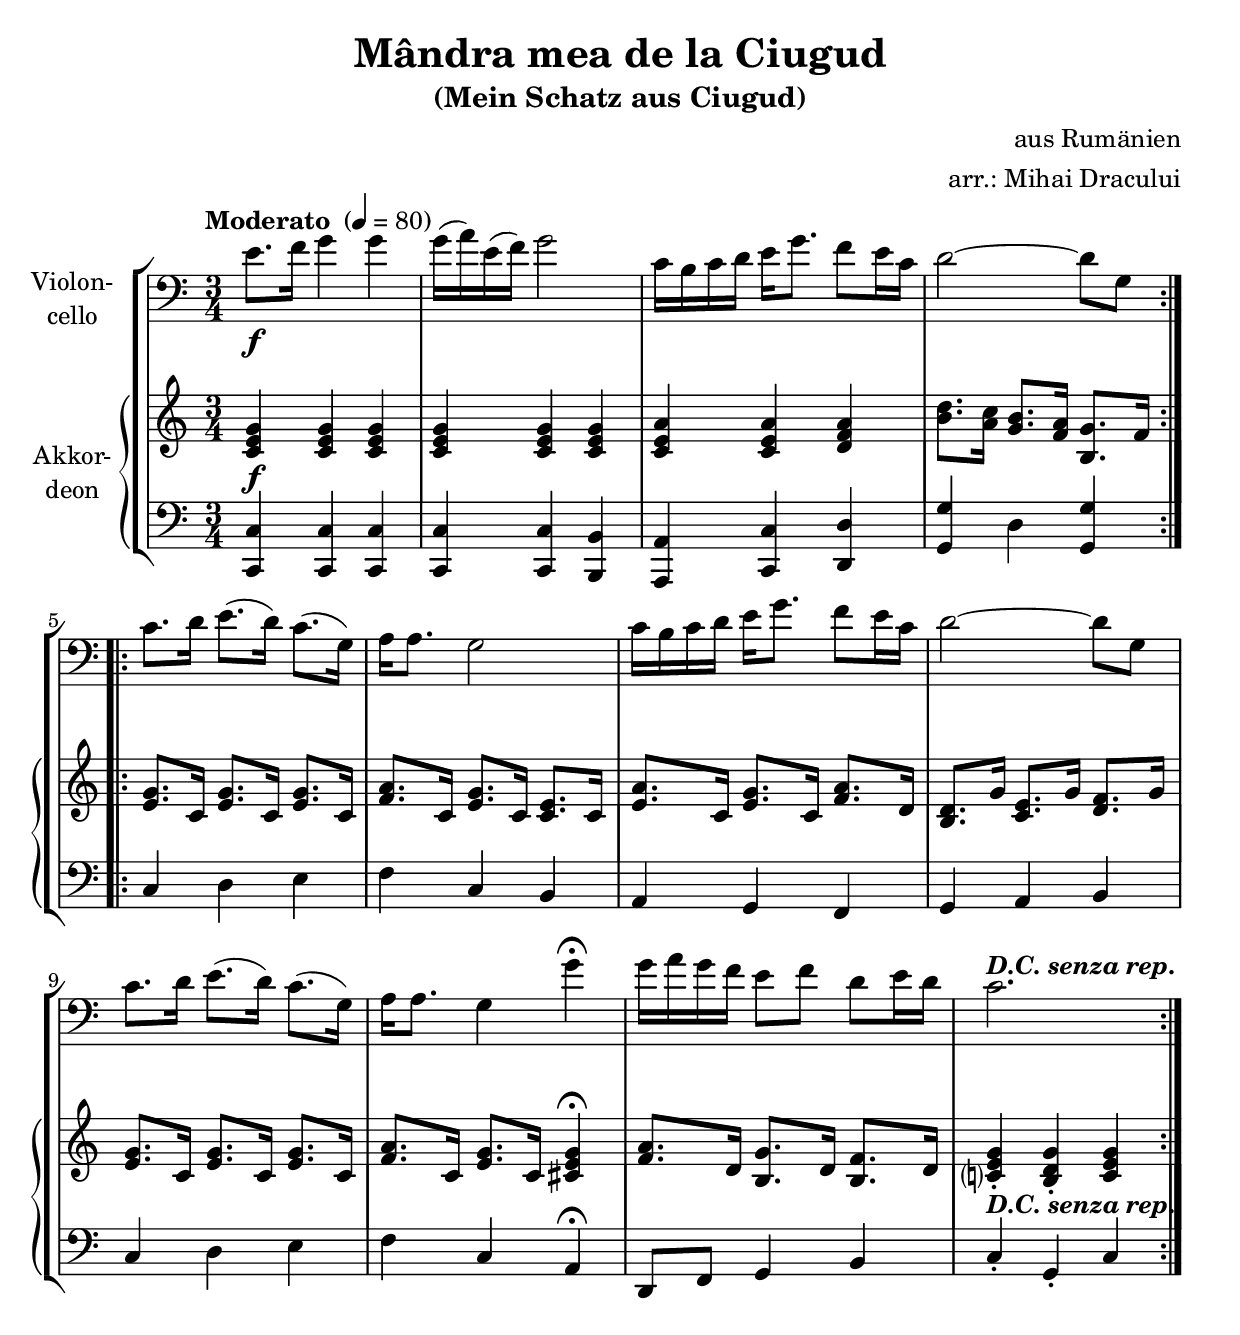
\version "2.18.2"
\include "deutsch.ly"
  
#(set-global-staff-size 22)

\header {
  title     = "Mândra mea de la Ciugud"
  subtitle  = "(Mein Schatz aus Ciugud)"
  composer  = "aus Rumänien"
  arranger  = "arr.: Mihai Dracului"
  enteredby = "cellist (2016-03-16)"
%  piece     = "()"
}

voiceconsts = {
  \time 3/4
  \key d \major
  \tempo "Moderato " 4=80
  \numericTimeSignature
  \compressFullBarRests
  % Set default beaming for all staves
%  \set Timing.beamExceptions = #'()
%  \set Timing.baseMoment     = #(ly:make-moment 1 8)
%  \set Timing.beatStructure  = #'(2 2 2 3)
}

%mikl = "harpsichord"
mist = "trumpet"
% mist = "string ensemble 1"
%mikl = "accordion"
mikl = "concertina"
%miba = "bassoon"
miba = "drawbar organ"

dcsr = \markup \bold \italic "D.C. senza rep."

va = \relative c' {
  \voiceconsts
  \clef "bass"

  \repeat volta 2 {
    fis8.\f g16 a4 a
    a16( h) fis( g) a2
    d,16 cis d e fis a8. g8 fis16 d
    e2~ e8 a,
  }

  \repeat volta 2 {
    d8. e16 fis8.( e16) d8.( a16)
    h h8. a2
    d16 cis d e fis a8. g8 fis16 d
    e2~ e8 a,

    d8. e16 fis8.( e16) d8.( a16)
    h h8. a4 a'\fermata
    a16 h a g fis8 g e fis16 e
    d2.^\dcsr
  }
}

vb = \relative c' {
  \voiceconsts
  \clef "treble"

  \repeat volta 2 {
    <d fis a>4 <d fis a> <d fis a>
    <d fis a> <d fis a> <d fis a>
    <d fis h> <d fis h> <e g h>
    <cis' e>8. <h d>16 <a cis>8. <g h>16 <cis, a'>8. g'16
  }

  \repeat volta 2 {
    <fis a>8. d16 <fis a>8. d16 <fis a>8. d16
    <g h>8. d16 <fis a>8. d16 <d fis>8. d16
    <fis h>8. d16 <fis a>8. d16 <g h>8. e16
    <cis e>8. a'16 <d, fis>8. a'16 <e g>8. a16

    <fis a>8. d16 <fis a>8. d16 <fis a>8. d16
    <g h>8. d16 <fis a>8. d16 <dis fis a>4\fermata
    <g h>8. e16 <cis a'>8. e16 <cis g'>8. e16
    <d? fis a>4-. <cis e a>-. <d fis a>
  }
}

vc = \relative c, {
  \voiceconsts
  \clef "bass"

  \repeat volta 2 {
    <d d'>4 <d d'> <d d'>
    <d d'> <d d'> <cis cis'>
    <h h'> <d d'> <e e'>
    <a a'> e' <a, a'>
  }

  \repeat volta 2 {
    d e fis
    g d cis
    h a g
    a h cis

    d e fis
    g d h\fermata
    e,8 g  a4 cis
    d-. a-. d
  }
}

dy = {
  s2.*11\f
  s2._\dcsr
}


music = \new StaffGroup <<
      \new Staff {
	\set Staff.midiInstrument = \mist
	\set Staff.instrumentName = \markup \center-column { "Violon-" "cello" }
	\transpose d c { \va }
      }

      \new PianoStaff <<
        \set PianoStaff.instrumentName = \markup \center-column { "Akkor-" "deon" }
        \set PianoStaff.midiInstrument = \mikl
        \new Staff {
          \transpose d c { \vb }
        }

        \new Dynamics \dy

        \new Staff {
          \transpose d c { \vc }
        }
        >>
>>

\book {
  \score {
    \music
    \layout {}
  }

  \score {
    \unfoldRepeats \music

    \midi {
      \context {
        \Score
      }
    }
  }
}
